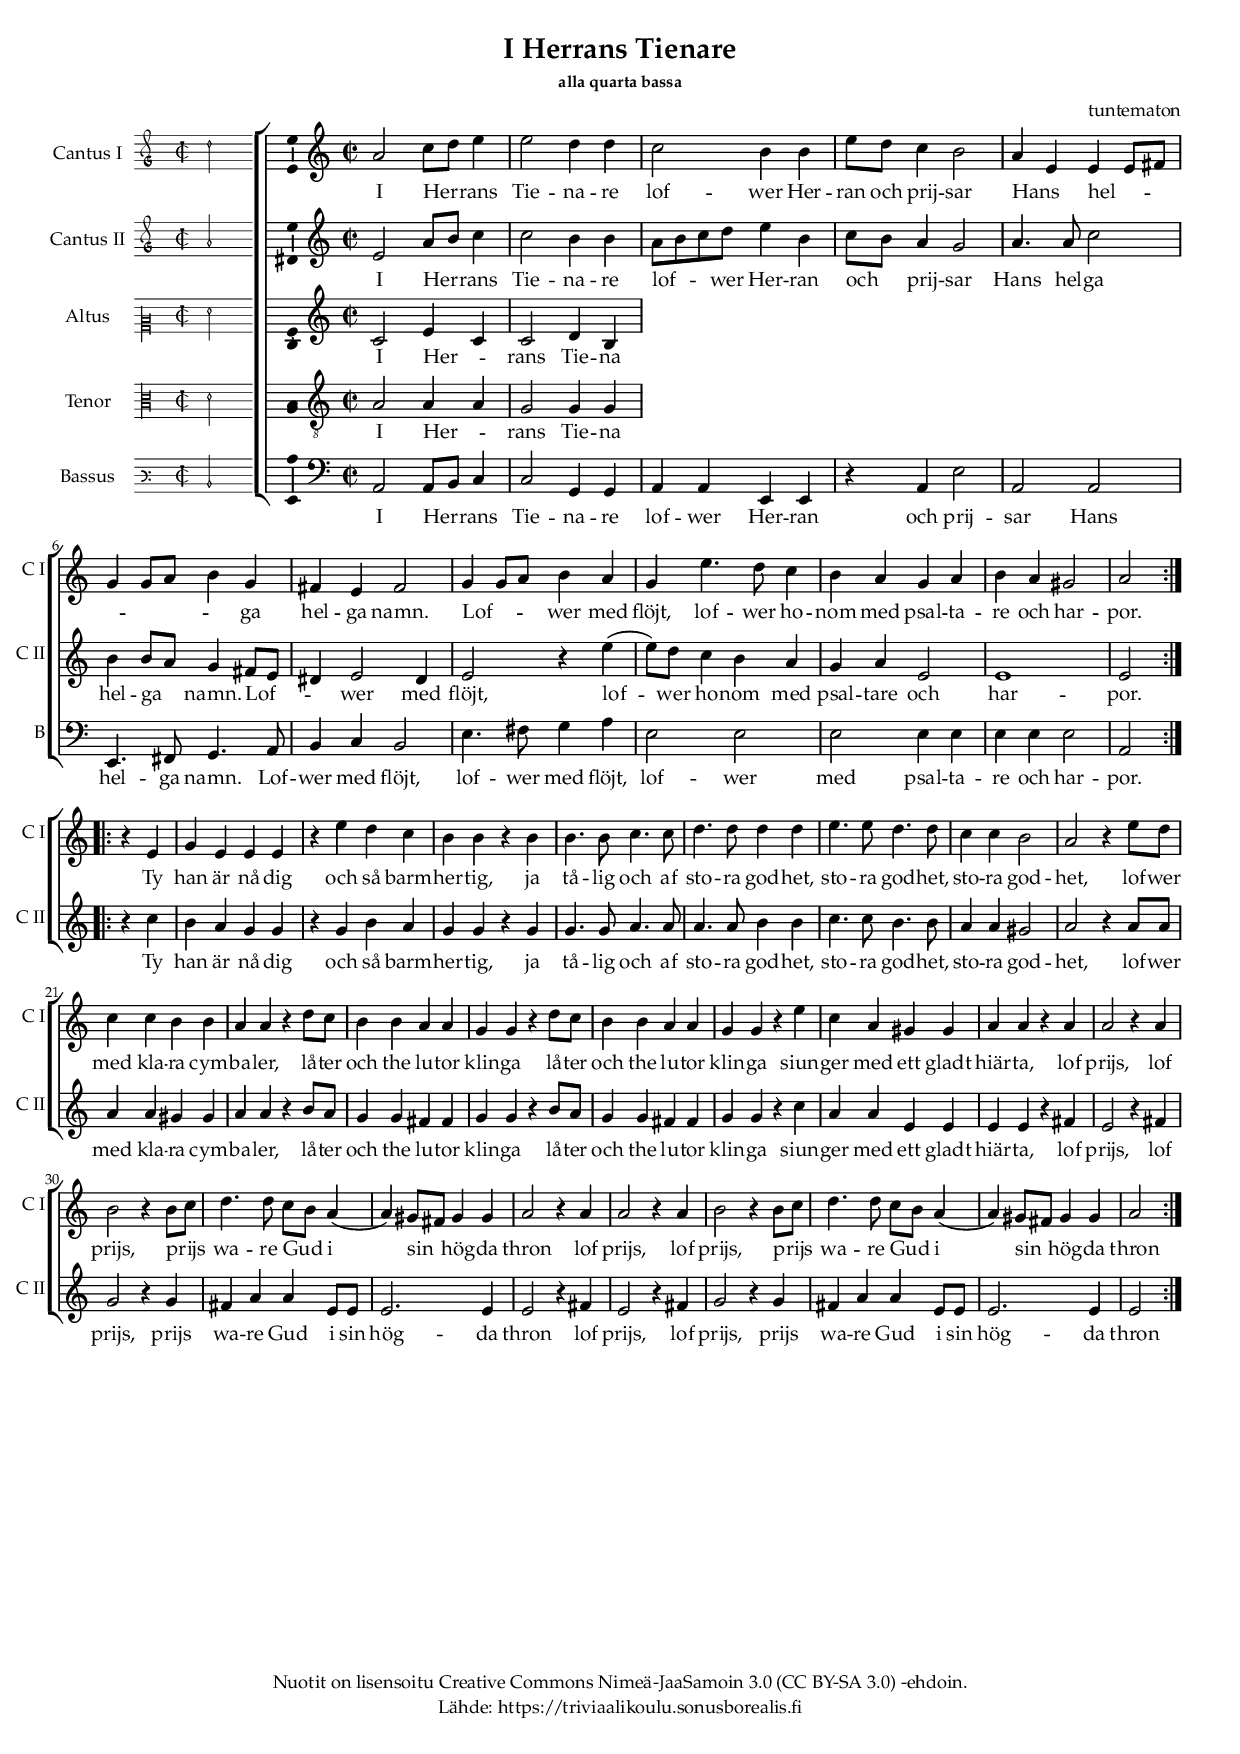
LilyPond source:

\version "2.19.80"
\include "suomi.ly"

#(set-global-staff-size 16)

global = {
%  \numericTimeSignature
  \time 2/2
%  \set Timing.measureLength = #(ly:make-moment 4/2)
%  \autoBeamOff
  \key a \minor
  \set Staff.midiInstrument = #"voice oohs"
}


SopranoMusic = \relative c'' {
	\set Staff.instrumentName = #"Cantus I"
	\set Staff.shortInstrumentName = "C I"

	\incipit { \clef "mensural-g" \key a \minor \time 2/2 d''2 }

  \repeat volta 2 {
  	a2 c8 d e4 | e2 d4 d | c2 h4 h | e8 d c4 h2 | a4 e e e8 fis | g4 g8 a h4 g |
    fis e fis2 | g4 g8 a h4 a | g e'4. d8 c4 | h4 a g a | h a gis2 | a2
  }
  \repeat volta 2 {
    r4 e | g e e e | r e' d c | h h r h | h4. h8 c4. c8 | d4. d8 d4 d |
% 2
    e4. e8 d4. d8 | c4 c h2 | a r4 e'8 d | c4 c h  h | a a r d8 c |
    h4 h a a | g g r d'8 c | h4 h a a | g g r  e' | c a gis gis | a a r a |
    a2 r4 a | h2 r4 h8 c | d4. d8 c h a4( | a) gis8 fis gis4 gis | a2 r4 a |
    a2 r4 a | h2 r4 h8 c | d4. d8 c h a4( | a) gis8 fis gis4 gis | a2
  }
}

stanzaOneLyrics = \lyricmode {
	I Her -- _ rans Tie -- na -- re
  lof -- wer Her -- ran och prij -- sar
  Hans _ hel -- _ _ _ _ _ _ ga hel -- ga namn.
  Lof -- _ _ wer med flöjt,
  lof -- wer ho -- nom med psal -- ta -- re och har -- por.

  Ty han är nå -- dig och så barm -- her -- tig,
  ja tå -- lig och af sto -- ra god -- het,
  sto -- ra god -- het, sto -- ra god -- het,

  lof -- wer med kla -- ra cym -- ba -- ler,
  lå -- ter och the lu -- tor klin -- ga
  lå -- ter och the lu -- tor klin -- ga
  siun -- ger med ett gladt hiär -- ta,

  lof prijs, lof prijs,
  prijs _ wa -- re Gud _ i sin _ hög -- da thron

  lof prijs, lof prijs,
  prijs _ wa -- re Gud _ i sin _ hög -- da thron
}

SopranoTwoMusic = \relative c' {
	\set Staff.instrumentName = #"Cantus II"
	\set Staff.shortInstrumentName = "C II"

	\incipit { \clef "mensural-g" \key a \minor \time 2/2 a'2 }

  \repeat volta 2 {
    e2 a8 h c4 | c2 h4 h | a8 h c d e4 h | c8 h a4 g2 | a4. a8 c2 | h4 h8 a g4 fis8 e |
    dis4 e2 dis4 | e2 r4 e'4( | e8) d c4 h a | g a e2 | e1 | e2
  }
  \repeat volta 2 {
    r4 c' h a g g | r g h a | g g r g | g4. g8 a4. a8 | a4. a8 h4 h |
% 2
    c4. c8 h4. h8 | a4 a gis2 | a2 r4 a8 a | a4 a gis gis | a a r h8 a |
    g4 g fis fis | g g r h8 a | g4 g fis fis | g g r c | a a e e | e e r fis |
    e2 r4 fis | g2 r4 g4 | fis a a e8 e | e2. e4 | e2 r4 fis |
    e2 r4 fis | g2 r4 g4 | fis a a e8 e | e2. e4 | e2
  }
}

stanzaOneLyricsSopranoTwo = \lyricmode {
	I Her -- _ rans Tie -- na -- re
  lof -- _ _ wer Her -- ran och _ prij -- sar
  Hans hel -- ga hel -- ga _ namn.
  Lof -- _ _ wer med flöjt,
  lof -- wer ho -- nom med psal -- tare och har -- por.

  Ty han är nå -- dig och så barm -- her -- tig,
  ja tå -- lig och af sto -- ra god -- het,
  sto -- ra god -- het, sto -- ra god -- het,

  lof -- wer med kla -- ra cym -- ba -- ler,
  lå -- ter och the lu -- tor klin -- ga
  lå -- ter och the lu -- tor klin -- ga
  siun -- ger med ett gladt hiär -- ta,

  lof prijs, lof prijs,
  prijs wa -- re Gud i sin hög -- da thron

  lof prijs, lof prijs,
  prijs wa -- re Gud i sin  hög -- da thron
}


AltoMusic = \relative c' {
	\set Staff.instrumentName = #"Altus"
	\set Staff.shortInstrumentName = "A"

	\incipit { \clef "mensural-c2" \key a \minor \time 2/2 f'2 }

	c2 e4 c | c2 d4 h |
}

TenoreMusic = \relative c' {
	\set Staff.instrumentName = #"Tenor"
	\set Staff.shortInstrumentName = "T"

	\incipit { \clef "mensural-c3" \key a \minor \time 2/2 d'2 }

	\clef "treble_8"
	a2 a4 a | g2 g4 g |
}

BassMusic = \relative c {
	\set Staff.instrumentName = #"Bassus"
	\set Staff.shortInstrumentName = "B"

  \incipit {
    \clef "mensural-f"
    \set Staff.middleCClefPosition = #4
    \set Staff.middleCPosition = #4
    \set Staff.clefPosition = #0
    \key a \minor
    \time 2/2
    d2
  }

	\clef bass
  \repeat volta 2 {
  	a2 a8 h c4 | c2 g4 g | a a e e | r a e'2 | a, a | e4. fis8 g4. a8 |
    h4 c h2 | e4. fis8 g4 a | e2 e | e e4 e | e e e2 | a,2
  }
}

stanzaOneLyricsBass = \lyricmode {
	I Her -- _ rans Tie -- na -- re
  lof -- wer Her -- ran och prij -- sar
  Hans hel -- ga namn.
  Lof -- wer med flöjt,
  lof -- wer med flöjt,
  lof -- wer med psal -- ta -- re och har -- por.

  Ty han är nå -- dig och så barm -- her -- tig,
  ja tå -- lig och af sto -- ra god -- het,
  sto -- ra god -- het, sto -- ra god -- het,

  lof -- wer med kla -- ra cym -- ba -- ler,
  lå -- ter och the lu -- tor klin -- ga
  lå -- ter och the lu -- tor klin -- ga
  siun -- ger med ett gladt hiär -- ta,

  lof prijs, lof prijs,
  prijs _ wa -- re Gud _ i sin _ hög -- da thron

  lof prijs, lof prijs,
  prijs _ wa -- re Gud _ i sin _ hög -- da thron
}


\header {
  title = "I Herrans Tienare"
%  subtitle = ""
  subsubtitle = "alla quarta bassa"
  composer = "tuntematon"
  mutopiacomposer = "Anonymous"
%  instrument = "Voice (SATB)"
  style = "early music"
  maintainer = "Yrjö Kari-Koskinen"
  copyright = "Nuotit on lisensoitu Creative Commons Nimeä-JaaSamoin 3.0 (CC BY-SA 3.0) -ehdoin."
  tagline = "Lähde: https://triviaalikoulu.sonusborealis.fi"
}

\paper {
    #(define fonts
        (make-pango-font-tree "Palatino"
                              "Nimbus Sans"
                              "Luxi Mono"
                              (/ staff-height pt 20)))
}


\score {
  \new ChoirStaff <<
    \new Staff <<
      \new Voice = "Soprano" {
		    \global
        \SopranoMusic
      }
     \new Lyrics \lyricsto "Soprano" {
       \stanzaOneLyrics
     }
    >>
    \new Staff <<
      \new Voice = "SopranoTwo" {
		    \global
        \SopranoTwoMusic
      }
     \new Lyrics \lyricsto "SopranoTwo" {
       \stanzaOneLyricsSopranoTwo
     }
    >>
    \new Staff <<
      \new Voice = "Alto" {
        \global
        \AltoMusic
      }
     \new Lyrics \lyricsto "Alto" {
       \stanzaOneLyrics
     }
    >>
    \new Staff <<
      \new Voice = "Tenore" {
        \global
        \TenoreMusic
      }
      \new Lyrics \lyricsto "Tenore" {
       \stanzaOneLyrics
      }
    >>
    \new Staff <<
      \new Voice = "Bass" {
        \global
        \BassMusic
      }
      \new Lyrics \lyricsto "Bass" {
       \stanzaOneLyricsBass
      }
    >>
  >>
  \layout {
    \context {
      \Voice
      \consists "Ambitus_engraver"
    }
    indent = 3.5\cm
    incipit-width = 2\cm
    \context {
     \Staff \RemoveEmptyStaves
   }
    \context {
     \Score
     \override VerticalAxisGroup.remove-first = ##t
    }
  }
}
